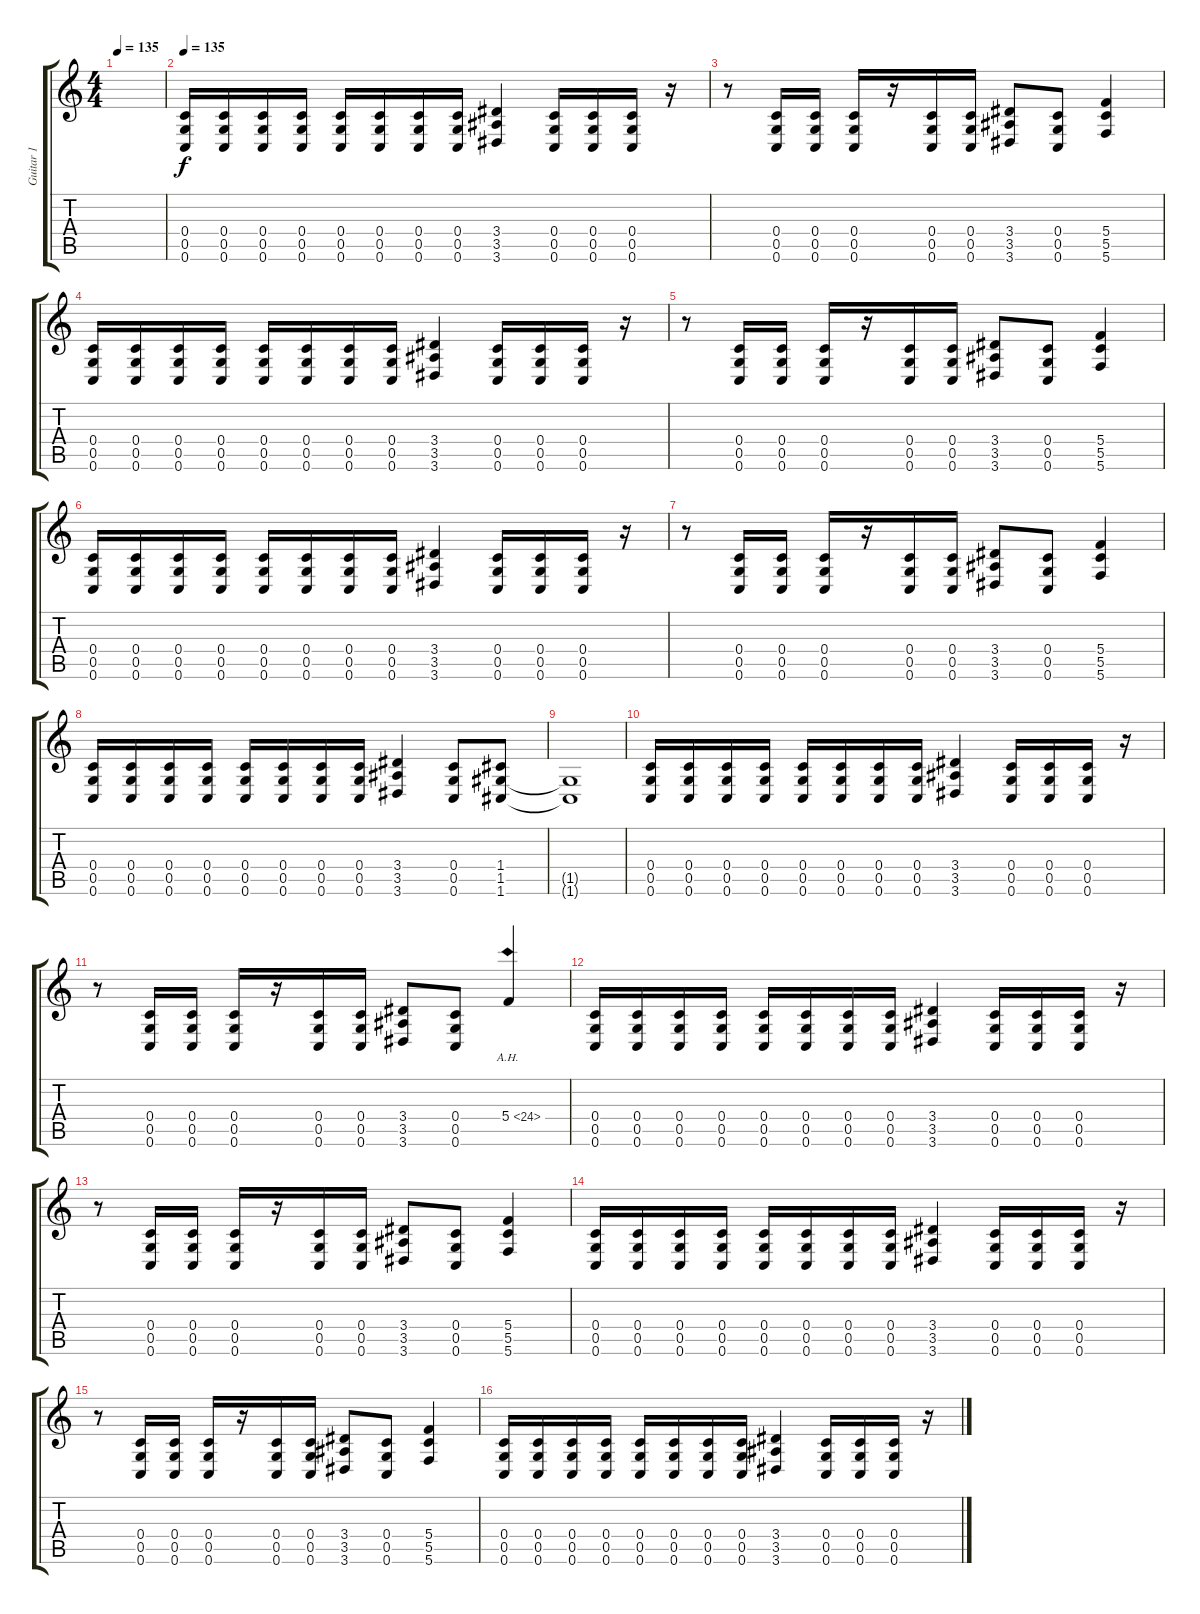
\track ("Guitar 1" "Guitar 1") {instrument distortionguitar}
\staff {score tabs}
\tuning (D4 A3 F3 C3 G2 C2) {hide}
\ts (4 4)
\tempo 135
\clef g2
\ks c
|
\tempo 135
(0.4 0.5 0.6).16 (0.4 0.5 0.6).16 (0.4 0.5 0.6).16 (0.4 0.5 0.6).16 (0.4 0.5 0.6).16 (0.4 0.5 0.6).16 (0.4 0.5 0.6).16 (0.4 0.5 0.6).16 (3.4 3.5 3.6).4 (0.4 0.5 0.6).16 (0.4 0.5 0.6).16 (0.4 0.5 0.6).16 r.16 |
r.8 (0.4 0.5 0.6).16 (0.4 0.5 0.6).16 (0.4 0.5 0.6).16 r.16 (0.4 0.5 0.6).16 (0.4 0.5 0.6).16 (3.4 3.5 3.6).8 (0.4 0.5 0.6).8 (5.4 5.5 5.6).4 |
(0.4 0.5 0.6).16 (0.4 0.5 0.6).16 (0.4 0.5 0.6).16 (0.4 0.5 0.6).16 (0.4 0.5 0.6).16 (0.4 0.5 0.6).16 (0.4 0.5 0.6).16 (0.4 0.5 0.6).16 (3.4 3.5 3.6).4 (0.4 0.5 0.6).16 (0.4 0.5 0.6).16 (0.4 0.5 0.6).16 r.16 |
r.8 (0.4 0.5 0.6).16 (0.4 0.5 0.6).16 (0.4 0.5 0.6).16 r.16 (0.4 0.5 0.6).16 (0.4 0.5 0.6).16 (3.4 3.5 3.6).8 (0.4 0.5 0.6).8 (5.4 5.5 5.6).4 |
(0.4 0.5 0.6).16 (0.4 0.5 0.6).16 (0.4 0.5 0.6).16 (0.4 0.5 0.6).16 (0.4 0.5 0.6).16 (0.4 0.5 0.6).16 (0.4 0.5 0.6).16 (0.4 0.5 0.6).16 (3.4 3.5 3.6).4 (0.4 0.5 0.6).16 (0.4 0.5 0.6).16 (0.4 0.5 0.6).16 r.16 |
r.8 (0.4 0.5 0.6).16 (0.4 0.5 0.6).16 (0.4 0.5 0.6).16 r.16 (0.4 0.5 0.6).16 (0.4 0.5 0.6).16 (3.4 3.5 3.6).8 (0.4 0.5 0.6).8 (5.4 5.5 5.6).4 |
(0.4 0.5 0.6).16 (0.4 0.5 0.6).16 (0.4 0.5 0.6).16 (0.4 0.5 0.6).16 (0.4 0.5 0.6).16 (0.4 0.5 0.6).16 (0.4 0.5 0.6).16 (0.4 0.5 0.6).16 (3.4 3.5 3.6).4 (0.4 0.5 0.6).8 (1.4 1.5 1.6).8 |
(1.5{t} 1.6{t}).1 |
(0.4 0.5 0.6).16 (0.4 0.5 0.6).16 (0.4 0.5 0.6).16 (0.4 0.5 0.6).16 (0.4 0.5 0.6).16 (0.4 0.5 0.6).16 (0.4 0.5 0.6).16 (0.4 0.5 0.6).16 (3.4 3.5 3.6).4 (0.4 0.5 0.6).16 (0.4 0.5 0.6).16 (0.4 0.5 0.6).16 r.16 |
r.8 (0.4 0.5 0.6).16 (0.4 0.5 0.6).16 (0.4 0.5 0.6).16 r.16 (0.4 0.5 0.6).16 (0.4 0.5 0.6).16 (3.4 3.5 3.6).8 (0.4 0.5 0.6).8 5.4{ah 19}.4 |
(0.4 0.5 0.6).16 (0.4 0.5 0.6).16 (0.4 0.5 0.6).16 (0.4 0.5 0.6).16 (0.4 0.5 0.6).16 (0.4 0.5 0.6).16 (0.4 0.5 0.6).16 (0.4 0.5 0.6).16 (3.4 3.5 3.6).4 (0.4 0.5 0.6).16 (0.4 0.5 0.6).16 (0.4 0.5 0.6).16 r.16 |
r.8 (0.4 0.5 0.6).16 (0.4 0.5 0.6).16 (0.4 0.5 0.6).16 r.16 (0.4 0.5 0.6).16 (0.4 0.5 0.6).16 (3.4 3.5 3.6).8 (0.4 0.5 0.6).8 (5.4 5.5 5.6).4 |
(0.4 0.5 0.6).16 (0.4 0.5 0.6).16 (0.4 0.5 0.6).16 (0.4 0.5 0.6).16 (0.4 0.5 0.6).16 (0.4 0.5 0.6).16 (0.4 0.5 0.6).16 (0.4 0.5 0.6).16 (3.4 3.5 3.6).4 (0.4 0.5 0.6).16 (0.4 0.5 0.6).16 (0.4 0.5 0.6).16 r.16 |
r.8 (0.4 0.5 0.6).16 (0.4 0.5 0.6).16 (0.4 0.5 0.6).16 r.16 (0.4 0.5 0.6).16 (0.4 0.5 0.6).16 (3.4 3.5 3.6).8 (0.4 0.5 0.6).8 (5.4 5.5 5.6).4 |
(0.4 0.5 0.6).16 (0.4 0.5 0.6).16 (0.4 0.5 0.6).16 (0.4 0.5 0.6).16 (0.4 0.5 0.6).16 (0.4 0.5 0.6).16 (0.4 0.5 0.6).16 (0.4 0.5 0.6).16 (3.4 3.5 3.6).4 (0.4 0.5 0.6).16 (0.4 0.5 0.6).16 (0.4 0.5 0.6).16 r.16
